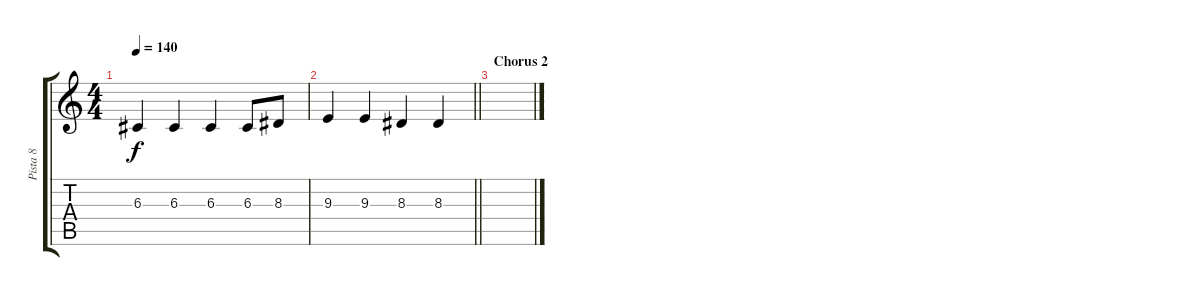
\track ("Pista 8" "Pista 8") {instrument acousticgrandpiano}
\staff {score tabs}
\tuning (E4 B3 G3 D3 A2 E2) {hide}
\ts (4 4)
\tempo 140
\clef g2
\ks c
6.3.4{dy f} 6.3.4 6.3.4 6.3.8 8.3.8 |
\barLineRight lightlight
9.3.4 9.3.4 8.3.4 8.3.4 |
\section ("" "Chorus 2")
